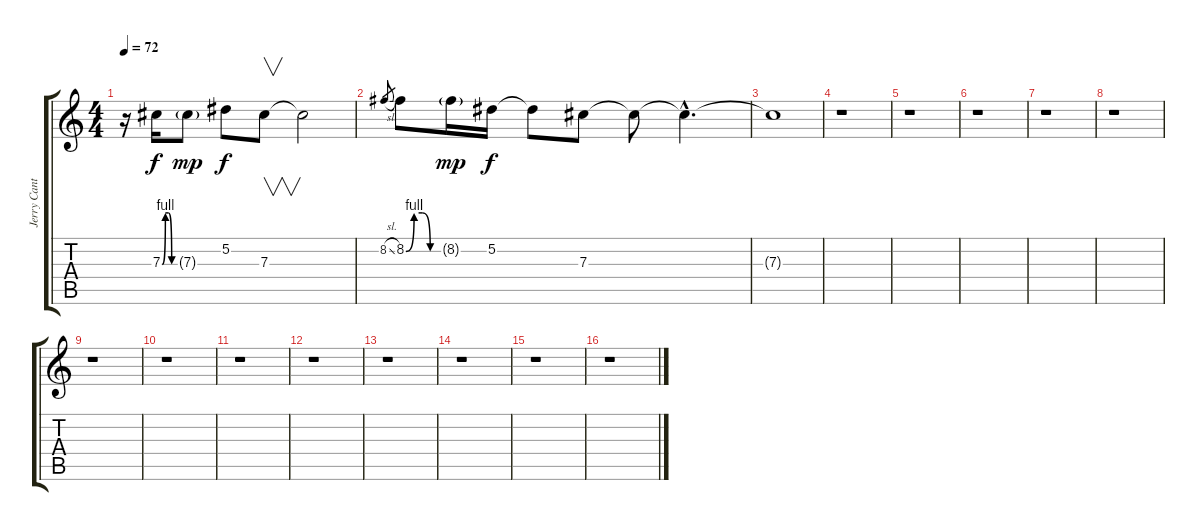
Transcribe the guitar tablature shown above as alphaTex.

\track ("Jerry Cantrell - Guitar 2 - Talkbox" "Jerry Cant") {instrument overdrivenguitar}
\staff {score tabs}
\tuning (Eb4 Bb3 Gb3 Db3 Ab2 Eb2) {hide}
\ts (4 4)
\tempo 72
\clef g2
\ks c
r.16{dy mp} 7.3{be (custom 0 0 15 4 30 4 45 0 60 0)}.16{dy f} 7.3{g}.8{dy mp} 5.2.8{dy f} 7.3.8{v} 7.3{t}.2 |
8.2{sl}.8{gr} 8.2{be (custom 0 0 15 4 30 4 45 0 60 0)}.8 8.2{g}.16{dy mp} 5.2.16{dy f} 5.2{t}.8 7.3.8 7.3{t}.8 7.3{hac t}.4{d} |
7.3{t}.1 |
r.1 |
r.1 |
r.1 |
r.1 |
r.1 |
r.1 |
r.1 |
r.1 |
r.1 |
r.1 |
r.1 |
r.1 |
r.1
